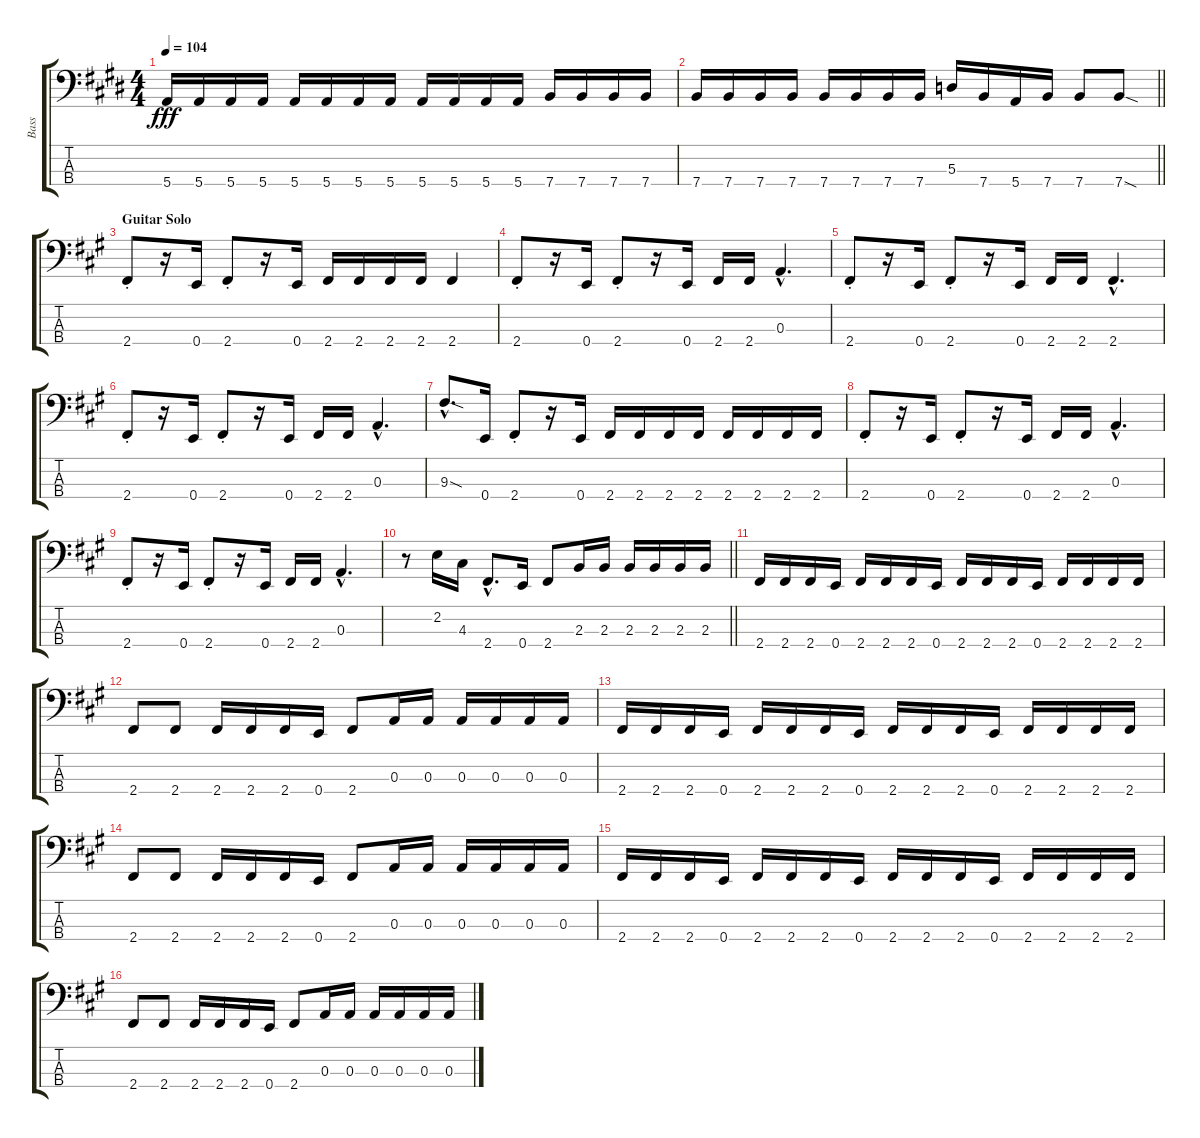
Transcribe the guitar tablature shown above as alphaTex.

\track ("Bass" "Bass") {instrument electricbassfinger}
\staff {score tabs}
\tuning (G2 D2 A1 E1) {hide}
\ts (4 4)
\tempo 104
\clef f4
\ks e
5.4.16{dy fff} 5.4.16 5.4.16 5.4.16 5.4.16 5.4.16 5.4.16 5.4.16 5.4.16 5.4.16 5.4.16 5.4.16 7.4.16 7.4.16 7.4.16 7.4.16 |
\barLineRight lightlight
7.4.16 7.4.16 7.4.16 7.4.16 7.4.16 7.4.16 7.4.16 7.4.16 5.3.16 7.4.16 5.4.16 7.4.16 7.4.8 7.4{sod}.8 |
\section ("" "Guitar Solo")
\ks a
2.4{st}.8 r.16 0.4.16 2.4{st}.8 r.16 0.4.16 2.4.16 2.4.16 2.4.16 2.4.16 2.4.4 |
2.4{st}.8 r.16 0.4.16 2.4{st}.8 r.16 0.4.16 2.4.16 2.4.16 0.3{hac}.4{d} |
2.4{st}.8 r.16 0.4.16 2.4{st}.8 r.16 0.4.16 2.4.16 2.4.16 2.4{hac}.4{d} |
2.4{st}.8 r.16 0.4.16 2.4{st}.8 r.16 0.4.16 2.4.16 2.4.16 0.3{hac}.4{d} |
9.3{sod hac}.8{d} 0.4.16 2.4{st}.8 r.16 0.4.16 2.4.16 2.4.16 2.4.16 2.4.16 2.4.16 2.4.16 2.4.16 2.4.16 |
2.4{st}.8 r.16 0.4.16 2.4{st}.8 r.16 0.4.16 2.4.16 2.4.16 0.3{hac}.4{d} |
2.4{st}.8 r.16 0.4.16 2.4{st}.8 r.16 0.4.16 2.4.16 2.4.16 0.3{hac}.4{d} |
\barLineRight lightlight
r.8 2.2.16 4.3.16 2.4{hac}.8{d} 0.4.16 2.4.8 2.3.16 2.3.16 2.3.16 2.3.16 2.3.16 2.3.16 |
2.4.16 2.4.16 2.4.16 0.4.16 2.4.16 2.4.16 2.4.16 0.4.16 2.4.16 2.4.16 2.4.16 0.4.16 2.4.16 2.4.16 2.4.16 2.4.16 |
2.4.8 2.4.8 2.4.16 2.4.16 2.4.16 0.4.16 2.4.8 0.3.16 0.3.16 0.3.16 0.3.16 0.3.16 0.3.16 |
2.4.16 2.4.16 2.4.16 0.4.16 2.4.16 2.4.16 2.4.16 0.4.16 2.4.16 2.4.16 2.4.16 0.4.16 2.4.16 2.4.16 2.4.16 2.4.16 |
2.4.8 2.4.8 2.4.16 2.4.16 2.4.16 0.4.16 2.4.8 0.3.16 0.3.16 0.3.16 0.3.16 0.3.16 0.3.16 |
2.4.16 2.4.16 2.4.16 0.4.16 2.4.16 2.4.16 2.4.16 0.4.16 2.4.16 2.4.16 2.4.16 0.4.16 2.4.16 2.4.16 2.4.16 2.4.16 |
2.4.8 2.4.8 2.4.16 2.4.16 2.4.16 0.4.16 2.4.8 0.3.16 0.3.16 0.3.16 0.3.16 0.3.16 0.3.16
